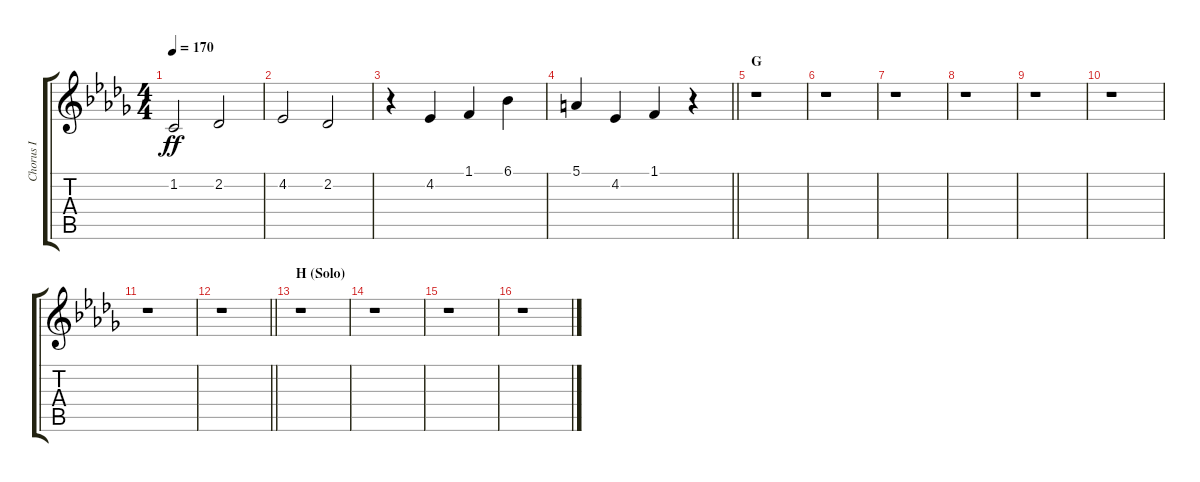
\track ("Chorus I" "Chorus I") {instrument voiceoohs}
\staff {score tabs}
\tuning (E4 B3 G3 D3 A2 E2) {hide}
\ts (4 4)
\tempo 170
\clef g2
\ks db
1.2.2{dy ff} 2.2.2 |
4.2.2 2.2.2 |
r.4 4.2.4 1.1.4 6.1.4 |
\barLineRight lightlight
5.1.4 4.2.4 1.1.4 r.4 |
\section ("" "G")
r.1 |
r.1 |
r.1 |
r.1 |
r.1 |
r.1 |
r.1 |
\barLineRight lightlight
r.1 |
\section ("" "H (Solo)")
r.1 |
r.1 |
r.1 |
r.1
